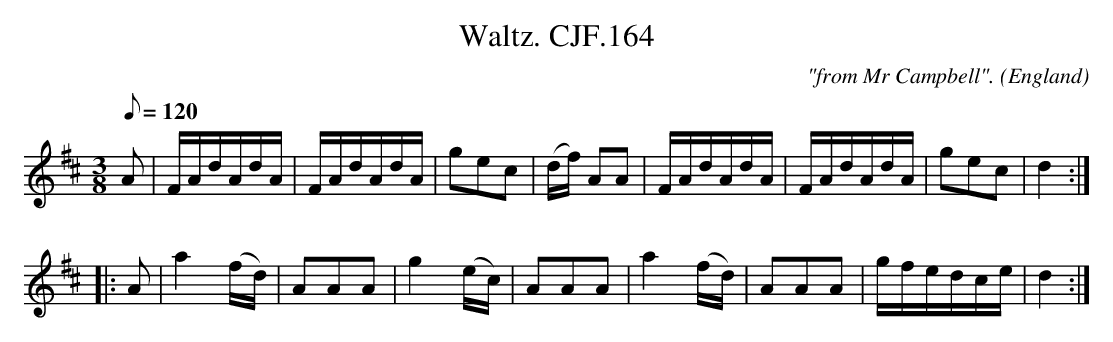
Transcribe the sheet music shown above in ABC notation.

X:1
T:Waltz. CJF.164
C:"from Mr Campbell".
L:1/16
M:3/8
O:England
Q:1/8=120
K:D
A2|FAdAdA|FAdAdA|g2e2c2|(df) A2A2|\
FAdAdA|FAdAdA|g2e2c2|d4:|!
|:A2|a4(fd)|A2A2A2|g4(ec)|A2A2A2|\
a4(fd)|A2A2A2|gfedce|d4:|
